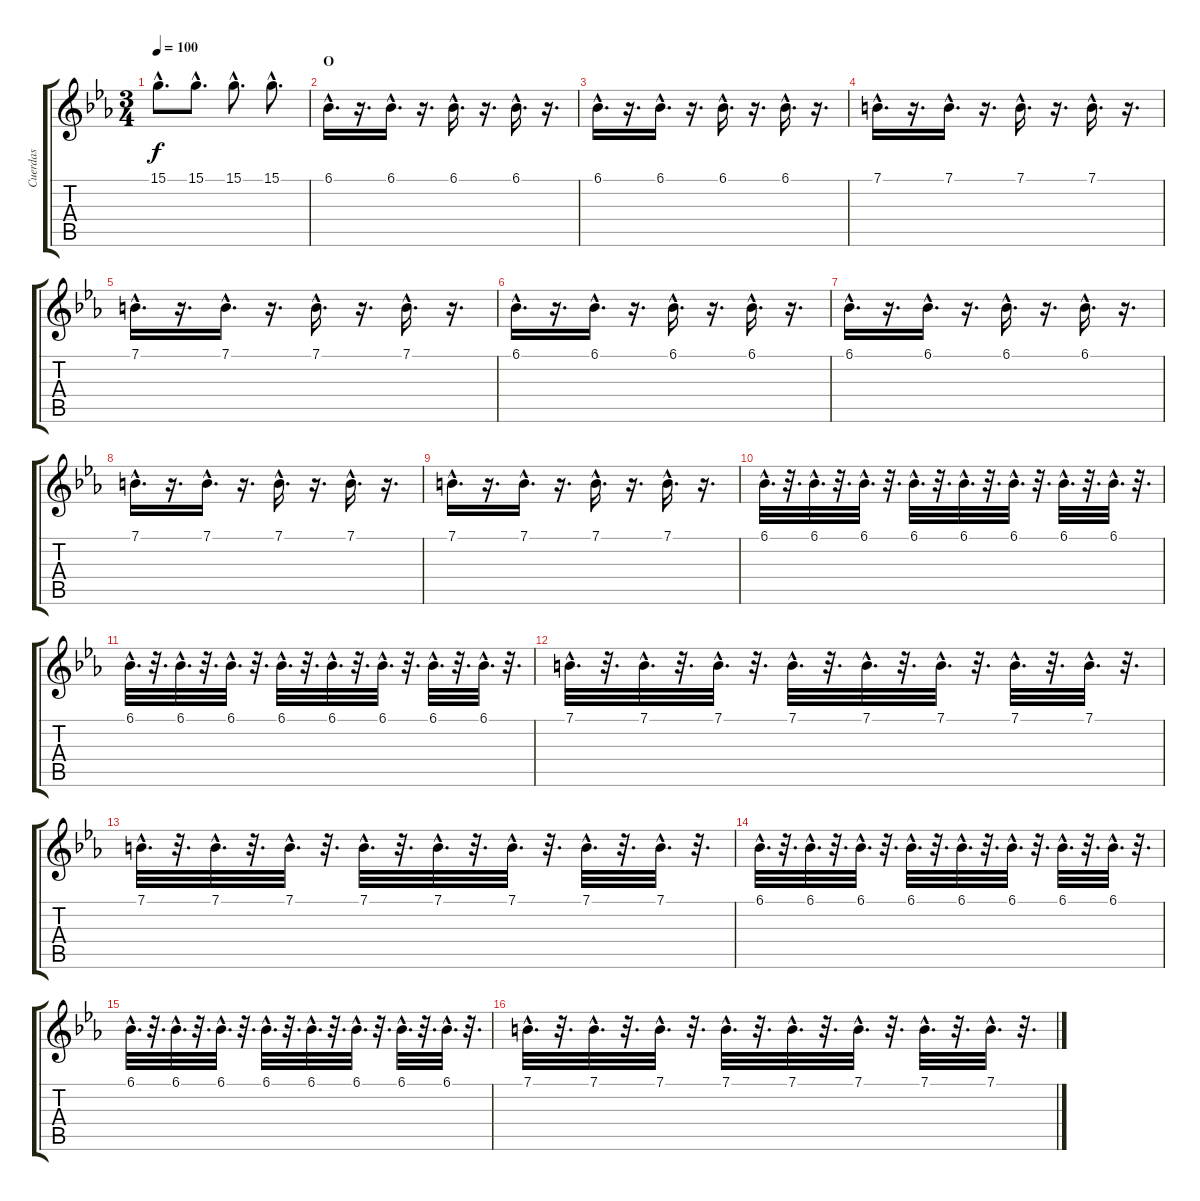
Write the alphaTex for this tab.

\track ("Cuerdas" "Cuerdas") {instrument violin}
\staff {score tabs}
\tuning (E4 B3 G3 D3 A2 E2) {hide}
\ts (3 4)
\tempo 100
\clef g2
\ks eb
15.1{hac}.8{d dy f} 15.1{hac}.8{d} 15.1{hac}.8{d} 15.1{hac}.8{d} |
\section ("" "O")
6.1{hac}.16{d} r.16{d} 6.1{hac}.16{d} r.16{d} 6.1{hac}.16{d} r.16{d} 6.1{hac}.16{d} r.16{d} |
6.1{hac}.16{d} r.16{d} 6.1{hac}.16{d} r.16{d} 6.1{hac}.16{d} r.16{d} 6.1{hac}.16{d} r.16{d} |
7.1{hac}.16{d} r.16{d} 7.1{hac}.16{d} r.16{d} 7.1{hac}.16{d} r.16{d} 7.1{hac}.16{d} r.16{d} |
7.1{hac}.16{d} r.16{d} 7.1{hac}.16{d} r.16{d} 7.1{hac}.16{d} r.16{d} 7.1{hac}.16{d} r.16{d} |
6.1{hac}.16{d} r.16{d} 6.1{hac}.16{d} r.16{d} 6.1{hac}.16{d} r.16{d} 6.1{hac}.16{d} r.16{d} |
6.1{hac}.16{d} r.16{d} 6.1{hac}.16{d} r.16{d} 6.1{hac}.16{d} r.16{d} 6.1{hac}.16{d} r.16{d} |
7.1{hac}.16{d} r.16{d} 7.1{hac}.16{d} r.16{d} 7.1{hac}.16{d} r.16{d} 7.1{hac}.16{d} r.16{d} |
7.1{hac}.16{d} r.16{d} 7.1{hac}.16{d} r.16{d} 7.1{hac}.16{d} r.16{d} 7.1{hac}.16{d} r.16{d} |
6.1{hac}.32{d} r.32{d} 6.1{hac}.32{d} r.32{d} 6.1{hac}.32{d} r.32{d} 6.1{hac}.32{d} r.32{d} 6.1{hac}.32{d} r.32{d} 6.1{hac}.32{d} r.32{d} 6.1{hac}.32{d} r.32{d} 6.1{hac}.32{d} r.32{d} |
6.1{hac}.32{d} r.32{d} 6.1{hac}.32{d} r.32{d} 6.1{hac}.32{d} r.32{d} 6.1{hac}.32{d} r.32{d} 6.1{hac}.32{d} r.32{d} 6.1{hac}.32{d} r.32{d} 6.1{hac}.32{d} r.32{d} 6.1{hac}.32{d} r.32{d} |
7.1{hac}.32{d} r.32{d} 7.1{hac}.32{d} r.32{d} 7.1{hac}.32{d} r.32{d} 7.1{hac}.32{d} r.32{d} 7.1{hac}.32{d} r.32{d} 7.1{hac}.32{d} r.32{d} 7.1{hac}.32{d} r.32{d} 7.1{hac}.32{d} r.32{d} |
7.1{hac}.32{d} r.32{d} 7.1{hac}.32{d} r.32{d} 7.1{hac}.32{d} r.32{d} 7.1{hac}.32{d} r.32{d} 7.1{hac}.32{d} r.32{d} 7.1{hac}.32{d} r.32{d} 7.1{hac}.32{d} r.32{d} 7.1{hac}.32{d} r.32{d} |
6.1{hac}.32{d} r.32{d} 6.1{hac}.32{d} r.32{d} 6.1{hac}.32{d} r.32{d} 6.1{hac}.32{d} r.32{d} 6.1{hac}.32{d} r.32{d} 6.1{hac}.32{d} r.32{d} 6.1{hac}.32{d} r.32{d} 6.1{hac}.32{d} r.32{d} |
6.1{hac}.32{d} r.32{d} 6.1{hac}.32{d} r.32{d} 6.1{hac}.32{d} r.32{d} 6.1{hac}.32{d} r.32{d} 6.1{hac}.32{d} r.32{d} 6.1{hac}.32{d} r.32{d} 6.1{hac}.32{d} r.32{d} 6.1{hac}.32{d} r.32{d} |
7.1{hac}.32{d} r.32{d} 7.1{hac}.32{d} r.32{d} 7.1{hac}.32{d} r.32{d} 7.1{hac}.32{d} r.32{d} 7.1{hac}.32{d} r.32{d} 7.1{hac}.32{d} r.32{d} 7.1{hac}.32{d} r.32{d} 7.1{hac}.32{d} r.32{d}
